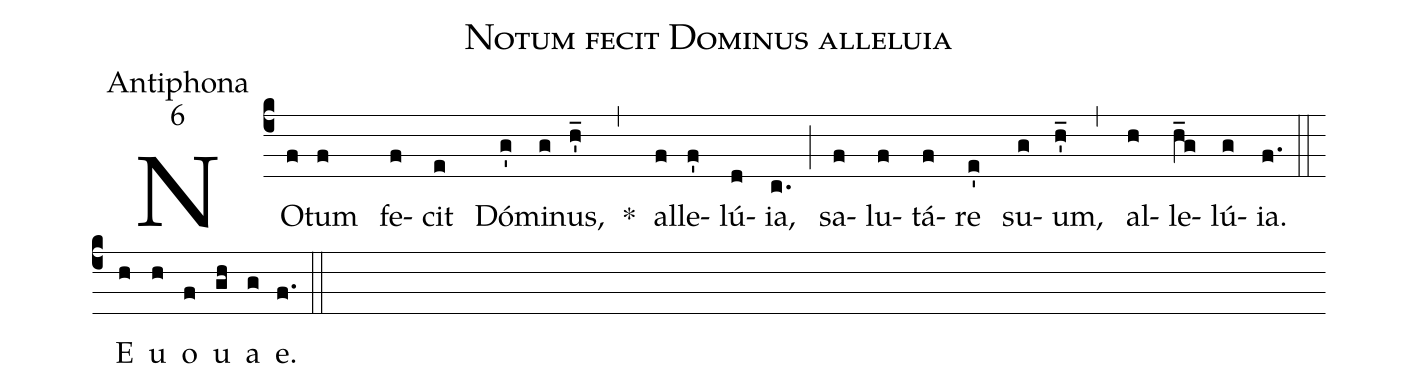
name:Notum fecit Dominus alleluia;
office-part:Antiphona;
mode:6;
%%
(c4) NO(f)tum(f) fe(f)cit(e) Dó(g')mi(g)nus,(h'_) *(,) al(f)le(f')lú(d){ia},(c.) (;) sa(f)lu(f)tá(f)re(e') su(g)um,(h'_) (,) al(h)le(h_g)lú(g){ia}.(f.) (::) <eu>E(h) u(h) o(f) u(gh) a(g) e.</eu>(f.) (::)
